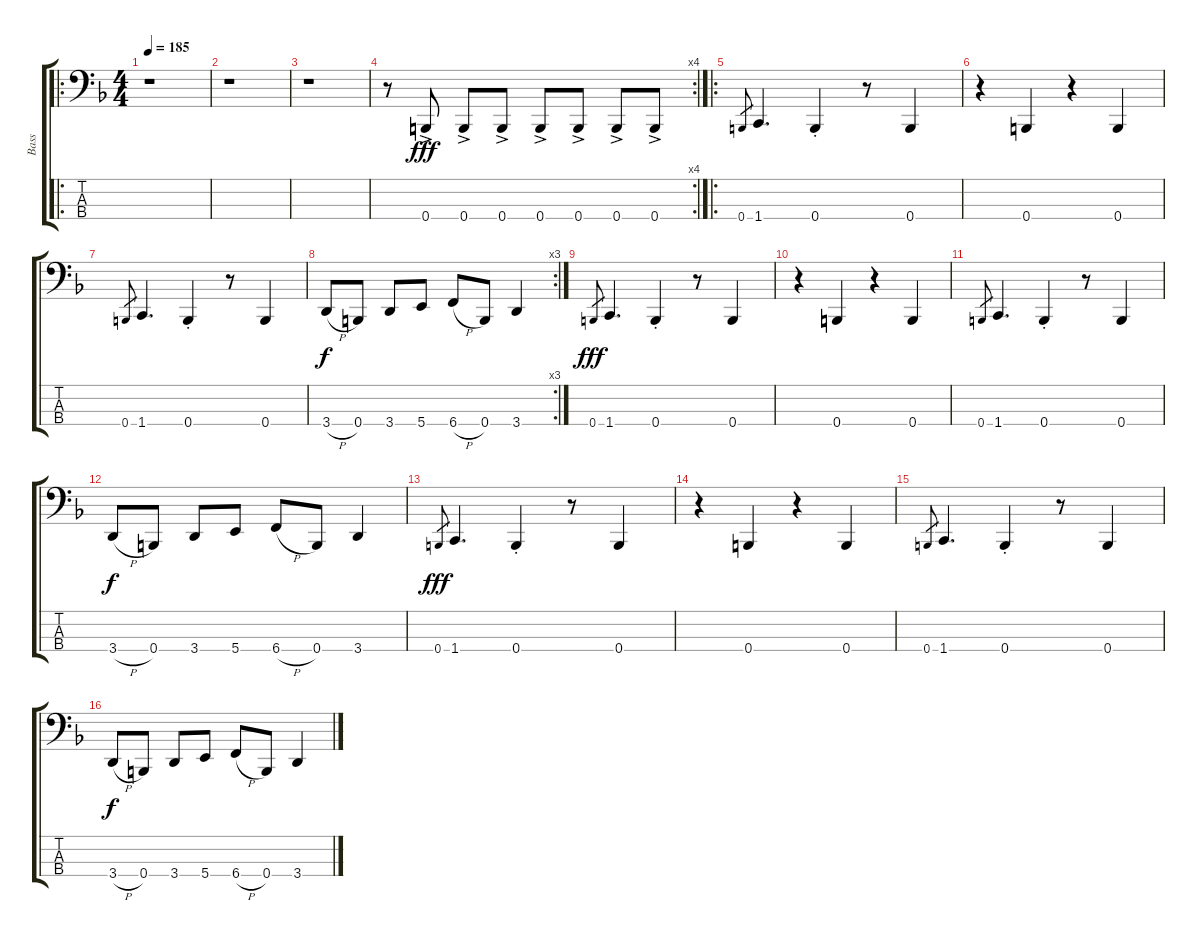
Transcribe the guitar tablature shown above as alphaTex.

\track ("Bass" "Bass") {instrument electricbassfinger}
\staff {score tabs}
\tuning (D2 A1 E1 B0) {hide}
\ro
\ts (4 4)
\tempo 185
\clef f4
\ks f
r.1{dy fff instrument electricbassfinger} |
r.1 |
r.1 |
\rc 4
r.8 0.4{ac}.8 0.4{ac}.8 0.4{ac}.8 0.4{ac}.8 0.4{ac}.8 0.4{ac}.8 0.4{ac}.8 |
\ro
0.4.8{gr} 1.4.4{d} 0.4{st}.4 r.8 0.4.4 |
r.4 0.4.4 r.4 0.4.4 |
0.4.8{gr} 1.4.4{d} 0.4{st}.4 r.8 0.4.4 |
\rc 3
3.4{h}.8{dy f} 0.4.8 3.4.8 5.4.8 6.4{h}.8 0.4.8 3.4.4 |
0.4.8{gr dy fff} 1.4.4{d} 0.4{st}.4 r.8 0.4.4 |
r.4 0.4.4 r.4 0.4.4 |
0.4.8{gr} 1.4.4{d} 0.4{st}.4 r.8 0.4.4 |
3.4{h}.8{dy f} 0.4.8 3.4.8 5.4.8 6.4{h}.8 0.4.8 3.4.4 |
0.4.8{gr dy fff} 1.4.4{d} 0.4{st}.4 r.8 0.4.4 |
r.4 0.4.4 r.4 0.4.4 |
0.4.8{gr} 1.4.4{d} 0.4{st}.4 r.8 0.4.4 |
3.4{h}.8{dy f} 0.4.8 3.4.8 5.4.8 6.4{h}.8 0.4.8 3.4.4
